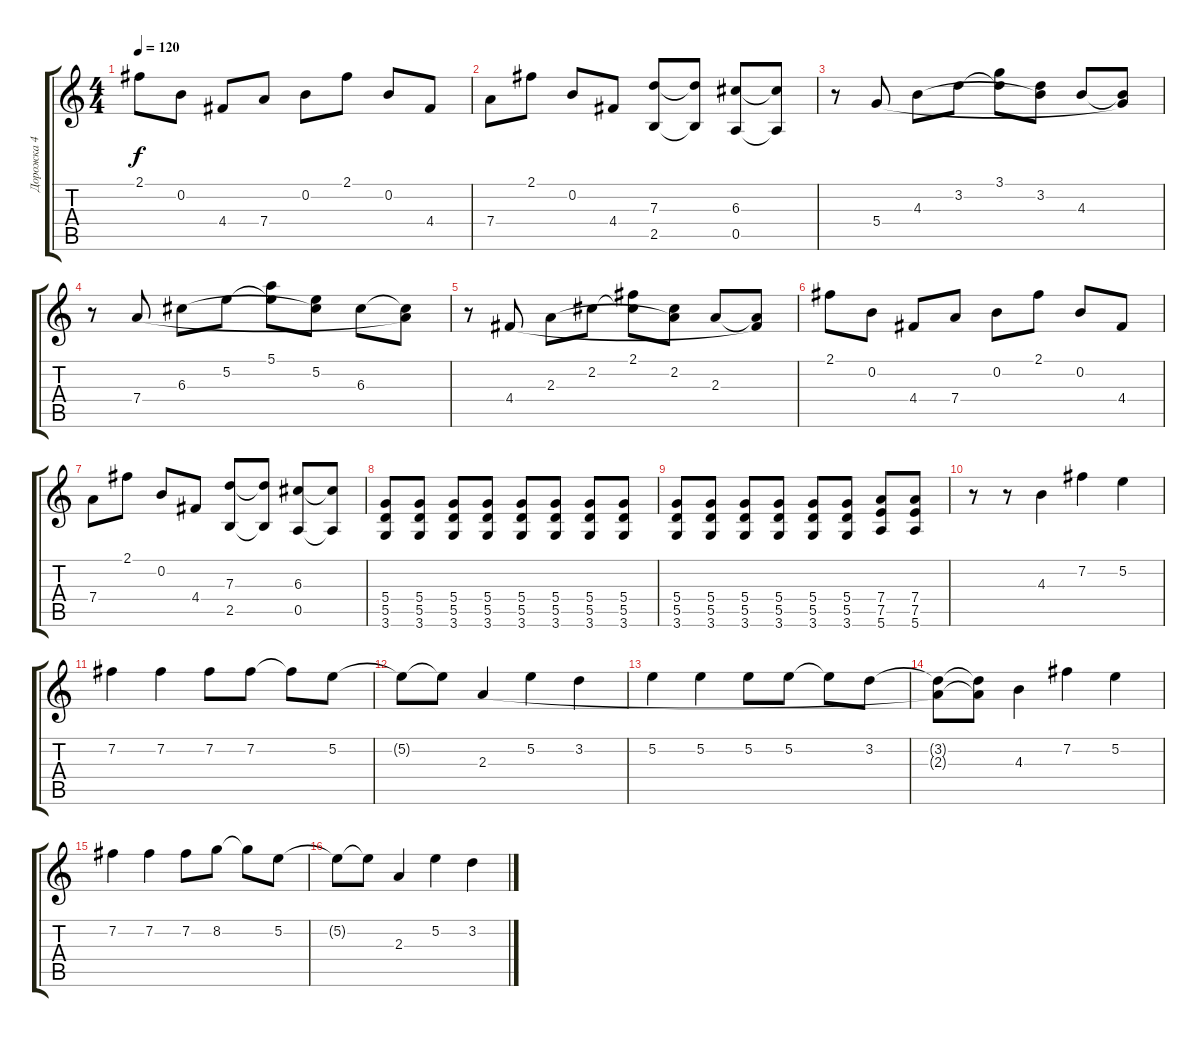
\track ("Дорожка 4" "Дорожка 4") {instrument distortionguitar}
\staff {score tabs}
\tuning (E4 B3 G3 D3 A2 E2) {hide}
\ts (4 4)
\tempo 120
\clef g2
\ks c
2.1.8{dy f} 0.2.8 4.4.8 7.4.8 0.2.8 2.1.8 0.2.8 4.4.8 |
7.4.8 2.1.8 0.2.8 4.4.8 (7.3 2.5).8 (7.3{t} 2.5{t}).8 (6.3 0.5).8 (6.3{t} 0.5{t}).8 |
r.8 5.4.8 4.3.8 3.2.8 (3.1 3.2{t}).8 (3.2 4.3{t}).8 4.3.8 (4.3{t} 5.4{t}).8 |
r.8 7.4.8 6.3.8 5.2.8 (5.1 5.2{t}).8 (5.2 6.3{t}).8 6.3.8 (6.3{t} 7.4{t}).8 |
r.8 4.4.8 2.3.8 2.2.8 (2.1 2.2{t}).8 (2.2 2.3{t}).8 2.3.8 (2.3{t} 4.4{t}).8 |
2.1.8 0.2.8 4.4.8 7.4.8 0.2.8 2.1.8 0.2.8 4.4.8 |
7.4.8 2.1.8 0.2.8 4.4.8 (7.3 2.5).8 (7.3{t} 2.5{t}).8 (6.3 0.5).8 (6.3{t} 0.5{t}).8 |
(5.4 5.5 3.6).8 (5.4 5.5 3.6).8 (5.4 5.5 3.6).8 (5.4 5.5 3.6).8 (5.4 5.5 3.6).8 (5.4 5.5 3.6).8 (5.4 5.5 3.6).8 (5.4 5.5 3.6).8 |
(5.4 5.5 3.6).8 (5.4 5.5 3.6).8 (5.4 5.5 3.6).8 (5.4 5.5 3.6).8 (5.4 5.5 3.6).8 (5.4 5.5 3.6).8 (7.4 7.5 5.6).8 (7.4 7.5 5.6).8 |
r.8 r.8 4.3.4 7.2.4 5.2.4 |
7.2.4 7.2.4 7.2.8 7.2.8 7.2{t}.8 5.2.8 |
5.2{t}.8 5.2{t}.8 2.3.4 5.2.4 3.2.4 |
5.2.4 5.2.4 5.2.8 5.2.8 5.2{t}.8 3.2.8 |
(3.2{t} 2.3{t}).8 (3.2{t} 2.3{t}).8 4.3.4 7.2.4 5.2.4 |
7.2.4 7.2.4 7.2.8 8.2.8 8.2{t}.8 5.2.8 |
5.2{t}.8 5.2{t}.8 2.3.4 5.2.4 3.2.4
